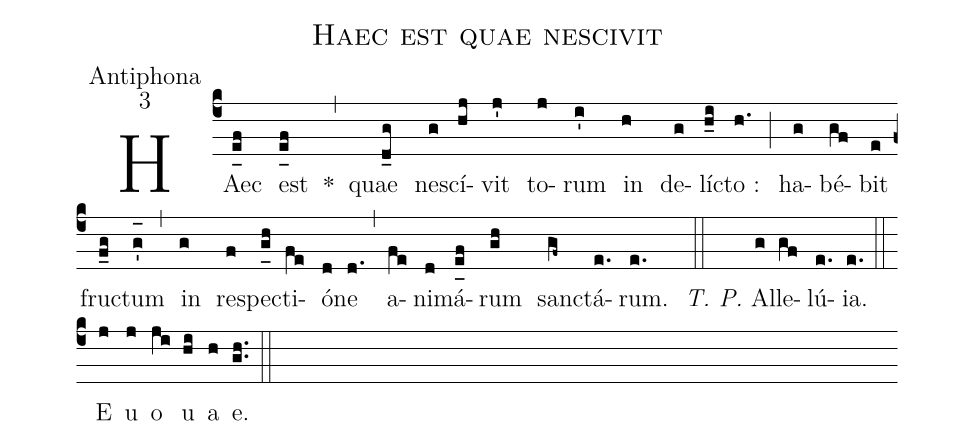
name:Haec est quae nescivit;
office-part:Antiphona;
mode:3;
%%
(c4) HAec(e_[uh:l]f) est(e_[uh:l]f) *(,) quae(d_g) ne(g)scí(hj)vit(j') to(j)rum(i') in(h) de(g)lí(h_i)cto :(h.) (;) ha(g)bé(gf)bit(e) fru(f_g)ctum(g'_[oh:h]) (,) in(g) re(f)spe(g_[uh:l]h)cti(fe)ó(d)ne(d.) (,) a(fe)ni(d)má(e_[uh:l]f)rum(gh) san(gf~)ctá(e.)rum.(e.) (::) <i>T. P.</i> Al(g)le(gf)lú(e.){ia}.(e.) (::) <eu>E(j) u(j) o(ji) u(hi) a(h) e.</eu>(gh..) (::)
